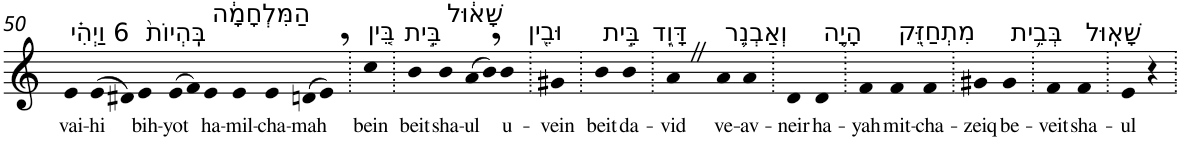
**kern	**text
*part1	*part1
*staff1	*staff1
*I"Piano	*
*I'Pno	*
!!LO:PB:g=z
*clefG2	*
*k[]	*
=50	=50
!LO:TX:a:t=6 וַיְהִ֗י	!
!	!LO:LY:b
4e	vai-
!	!LO:LY:b
(>8e	-hi
8d#X)	.
!LO:TX:a:t=בִּֽהְיוֹת֙	!
!	!LO:LY:b
4e	bih-
!	!LO:LY:b
(>8e	-yot
8f)	.
!LO:TX:a:t=הַמִּלְחָמָ֔ה	!
!	!LO:LY:b
4e	ha-
!	!LO:LY:b
4e	-mil-
!	!LO:LY:b
4e	-cha-
!	!LO:LY:b
(>8dn	-mah
8e,)	.
=51.	=51.
!LO:TX:a:t=בֵּ֚ין	!
!	!LO:LY:b
4cc	bein
=52.	=52.
!LO:TX:a:t=בֵּ֣ית	!
!	!LO:LY:b
4b	beit
!LO:TX:a:t=שָׁא֔וּל	!
!	!LO:LY:b
4b	sha-
!	!LO:LY:b
(>8a	-ul
8b,)	.
!LO:TX:a:t=וּבֵ֖ין	!
!	!LO:LY:b
4b	u-
=53.	=53.
!	!LO:LY:b
4g#X	-vein
=54.	=54.
!LO:TX:a:t=בֵּ֣ית	!
!	!LO:LY:b
4b	beit
!LO:TX:a:t=דָּוִ֑ד	!
!	!LO:LY:b
4b	da-
=55.	=55.
!	!LO:LY:b
4aZ	-vid
!LO:TX:a:t=וְאַבְנֵ֛ר	!
!	!LO:LY:b
4a	ve-
!	!LO:LY:b
4a	-av-
=56.	=56.
!	!LO:LY:b
4d	-neir
!LO:TX:a:t=הָיָ֥ה	!
!	!LO:LY:b
4d	ha-
=57.	=57.
!	!LO:LY:b
4f	-yah
!LO:TX:a:t=מִתְחַזֵּ֖ק	!
!	!LO:LY:b
4f	mit-
!	!LO:LY:b
4f	-cha-
=58.	=58.
!	!LO:LY:b
4g#X	-zeiq
!LO:TX:a:t=בְּבֵ֥ית	!
!	!LO:LY:b
4g#	be-
=59.	=59.
!	!LO:LY:b
4f	-veit
!LO:TX:a:t=שָׁאֽוּל	!
!	!LO:LY:b
4f	sha-
=60.	=60.
!	!LO:LY:b
4e	-ul
4r	.
=.	=.
*-	*-
